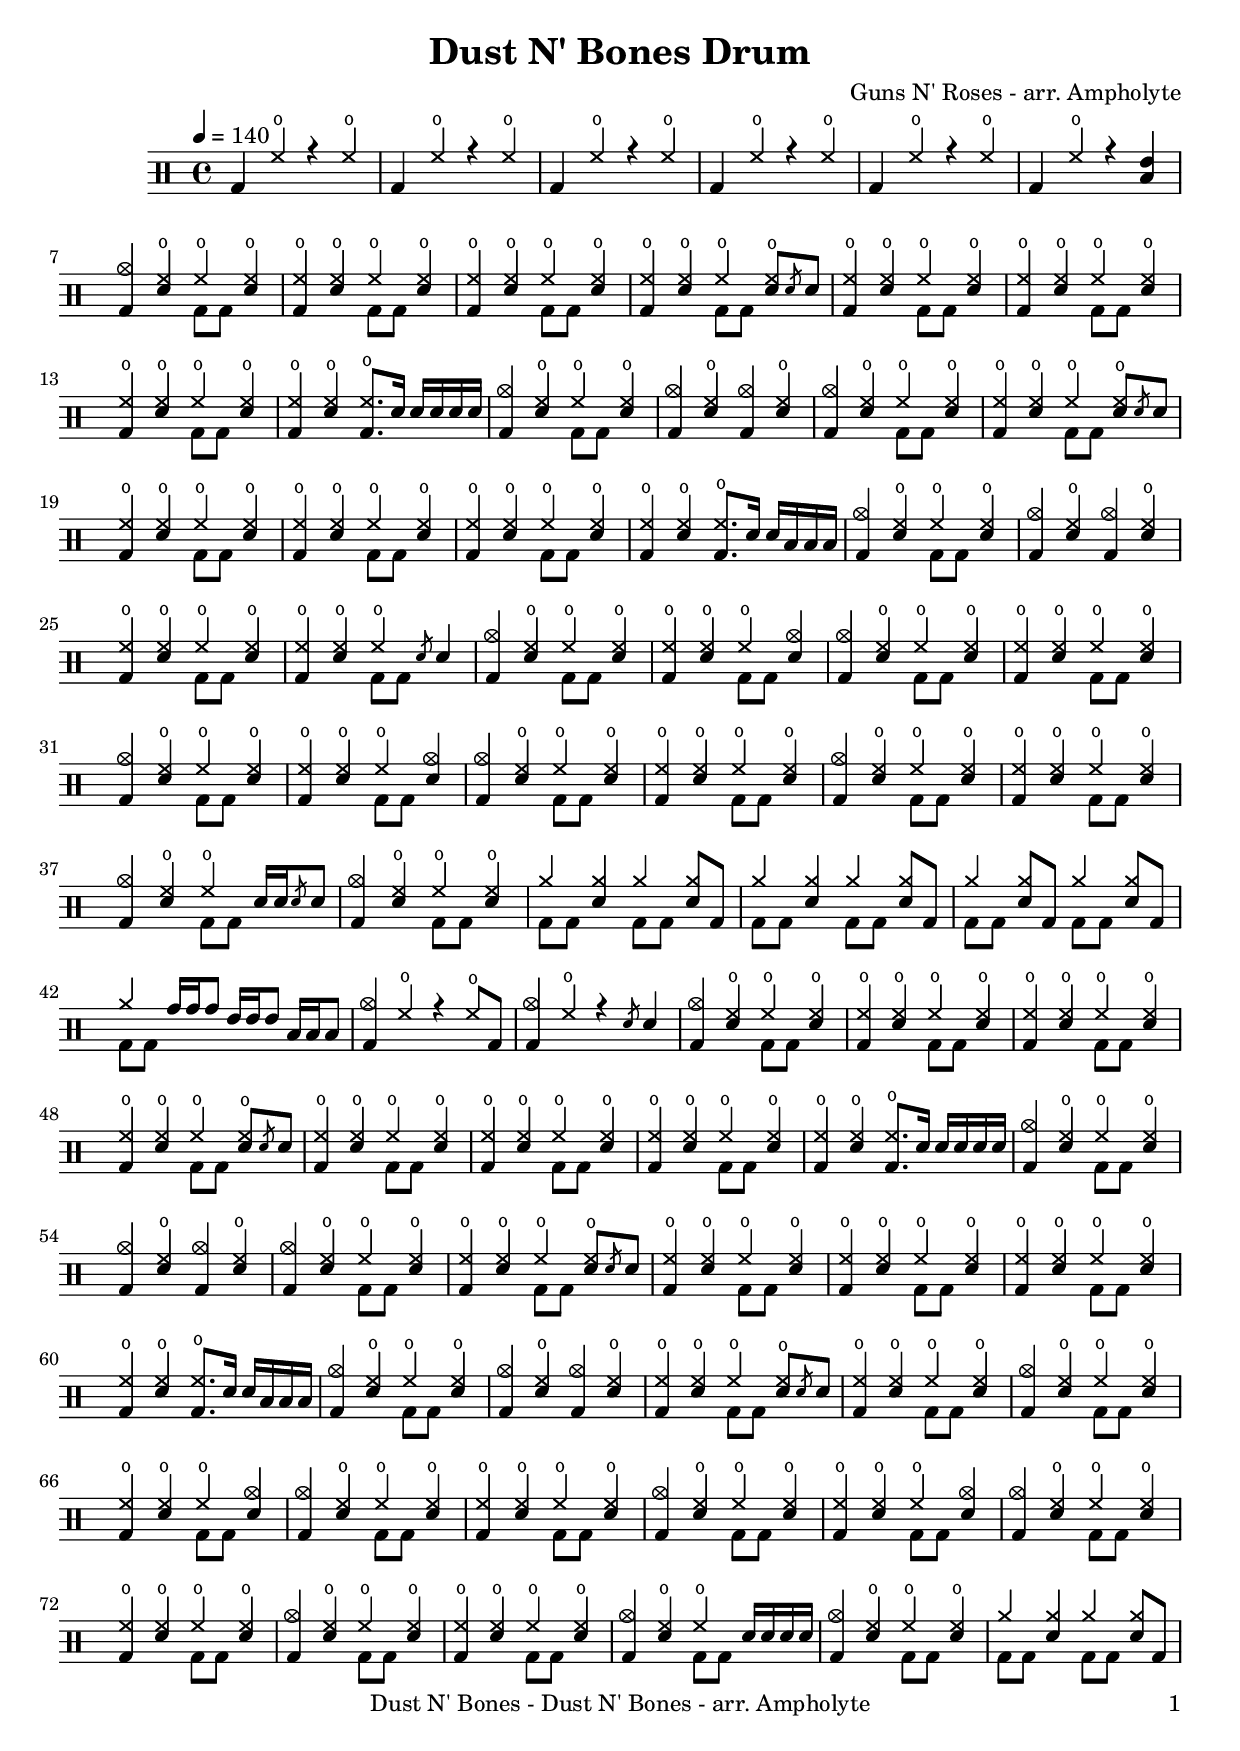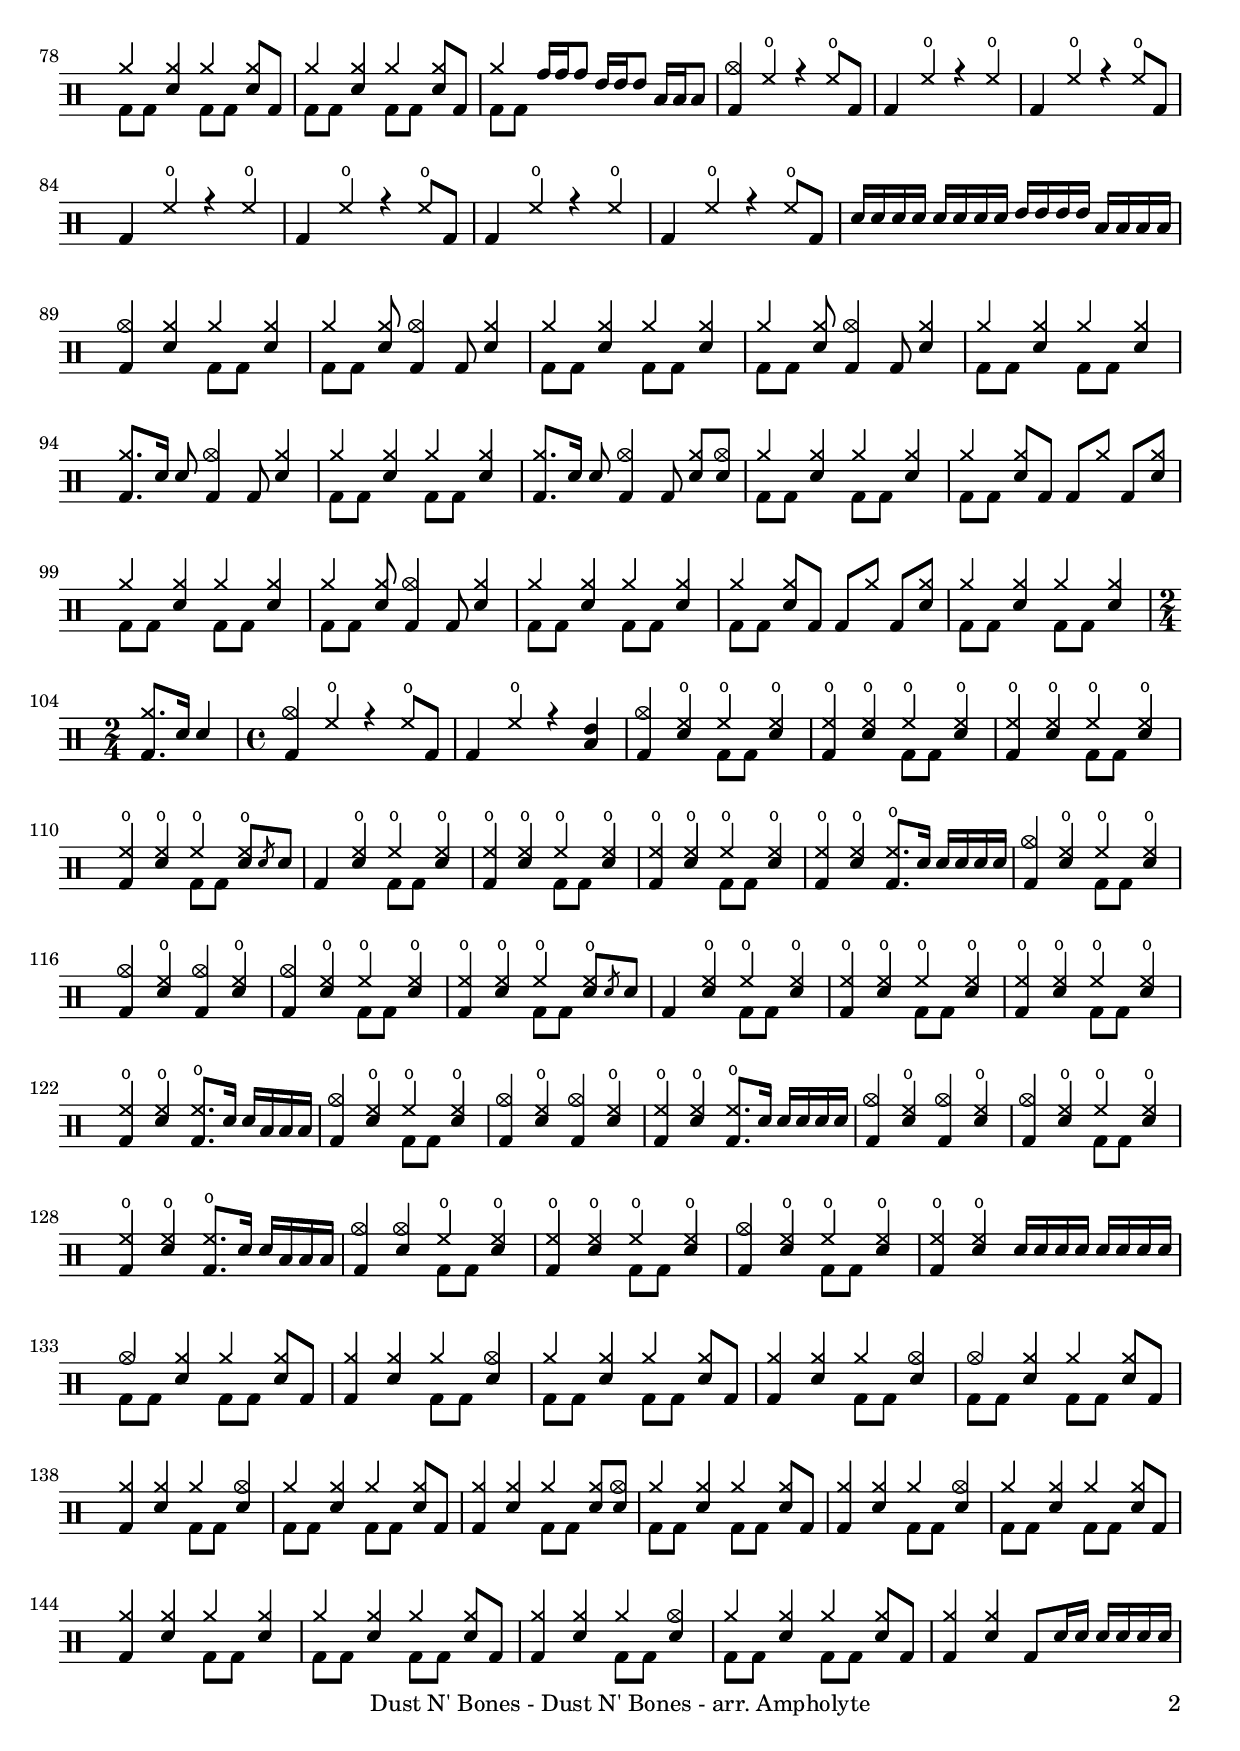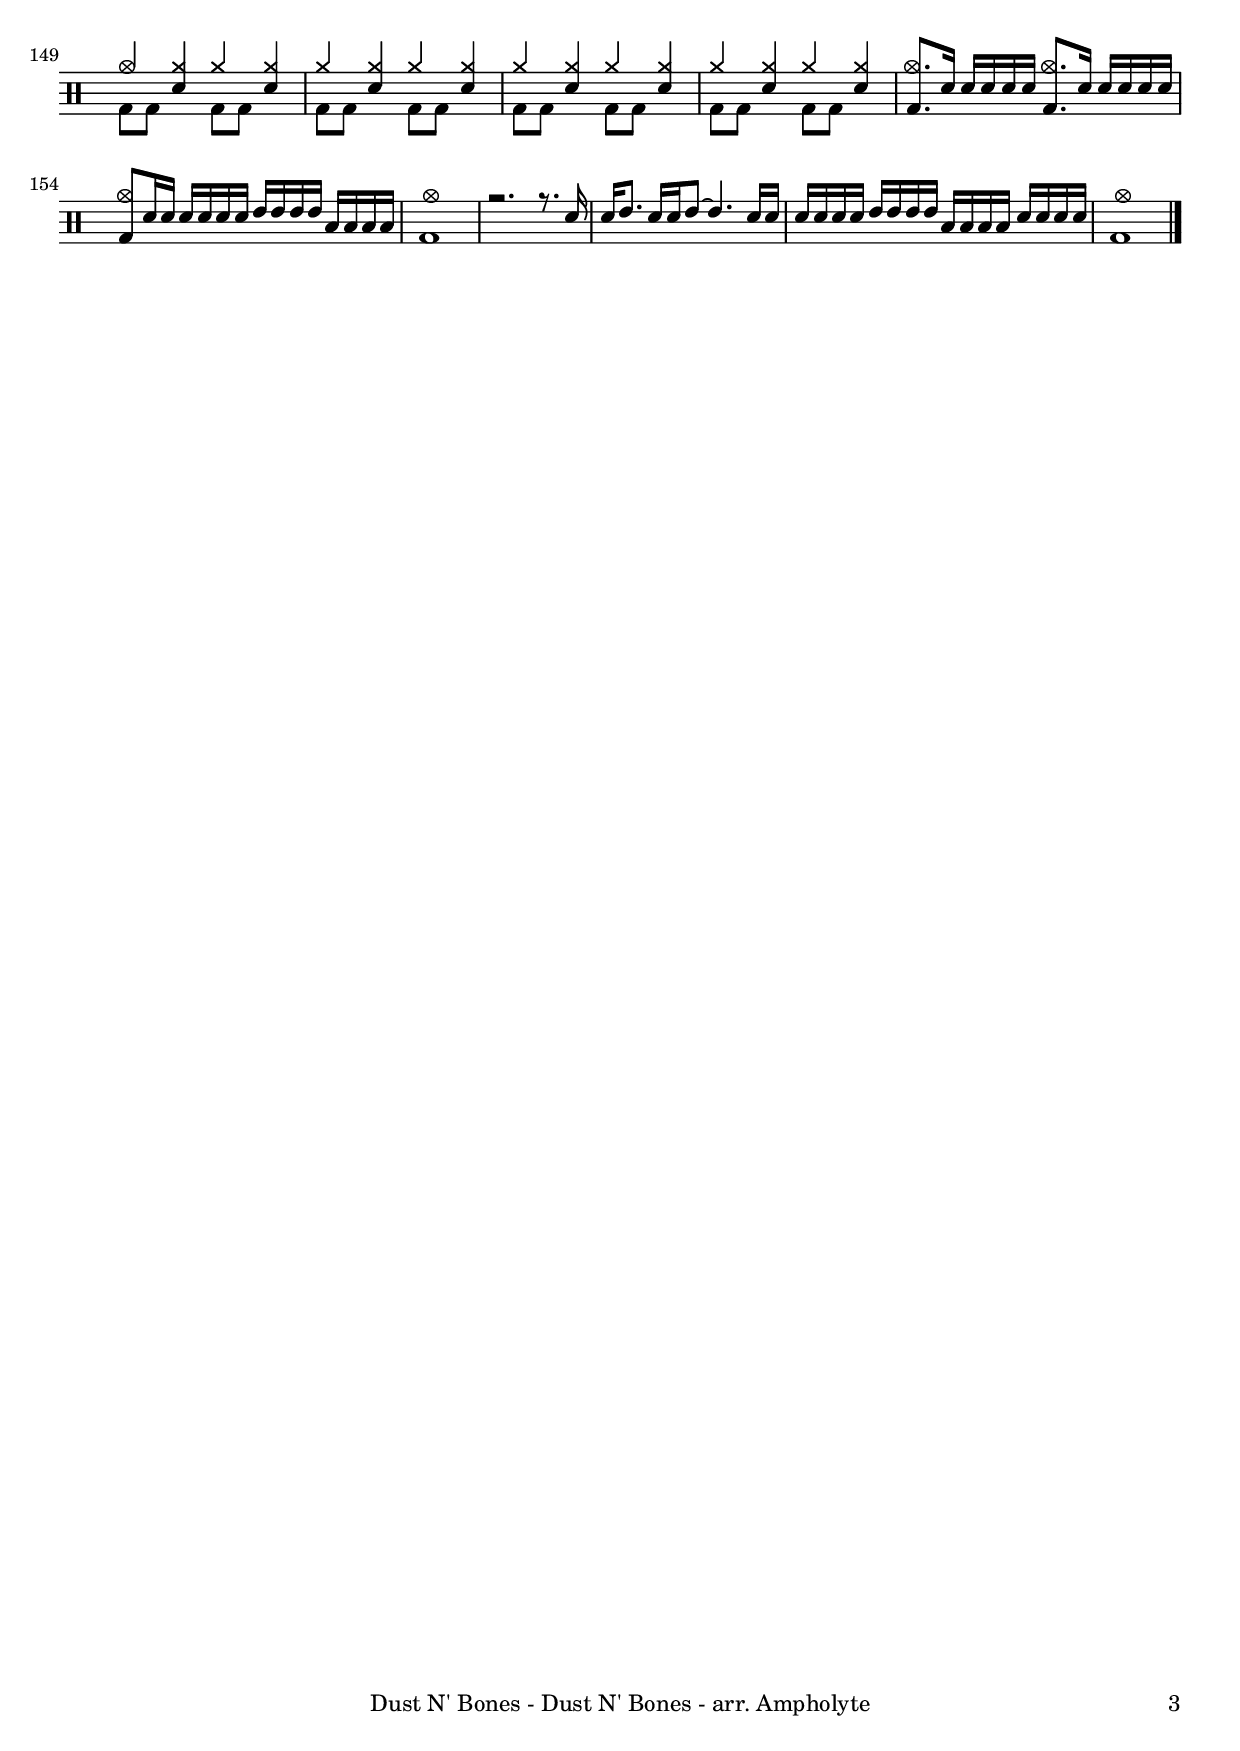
\version "2.12.3"

%{
  frappe baguette : ss
  grosse caisse : bd
  caisse claire : sn
  tom aigu : tomh
  tom medium : tommh
  tom basse : toml
  charleston : hh
  charleston ouvert : hho
  charleston mi-ouvert : hhho
  charleston ferme : hh
  pedale charleston : hhp
  crach :  cymc
  ride : cymcb

  %}

  \header {
    title = "Dust N' Bones Drum"
    composer = "Guns N' Roses - arr. Ampholyte"
  }

  \paper {
    print-page-number = ##t
    print-first-page-number = ##t
    oddHeaderMarkup = \markup \null
    evenHeaderMarkup = \markup \null
    oddFooterMarkup = \markup {
      \fill-line {
        \on-the-fly \print-page-number-check-first
        \fromproperty #'header:"Dust N' Bones - Dust N' Bones - arr. Ampholyte"
        \fromproperty #'page:page-number-string
      }
    }
    evenFooterMarkup = \oddFooterMarkup

    % Pour reduire sur une seule page
    % system-system-spacing = #'((basic-distance . 0.1) (padding . 0))
    % ragged-last-bottom = ##f
    % ragged-bottom = ##f
  }

  \score {

    \new DrumStaff 
    << 
      \new DrumVoice = "1" { s1 *1 } % voix du haut (une mesure)
      \new DrumVoice = "2" { s1 *1 } % voix du bas (une mesure)
      % Permet de separer les croches par groupe de 2 
      \set Timing.beamExceptions = #'()
      \set Timing.baseMoment = #(ly:make-moment 1/4)
      \set Timing.beatStructure = #'(1 1 1 1)
      \drummode 
      { 
        << 
          \tempo 4 = 140 
          {
            bd4 hho r hho  
            bd4 hho r hho  
            bd4 hho r hho  
            bd4 hho r hho  
            bd4 hho r hho 
            bd4 hho r <tommh toml>

            % Mesure 7
            <cymc bd>4 <hho sn> hho <hho sn>
            <hho bd>4 <hho sn> hho <hho sn> 
            <hho bd>4 <hho sn> hho <hho sn> 
            <hho bd>4 <hho sn> hho <hho sn>8 \slashedGrace sn8 sn8 
            <hho bd>4 <hho sn> hho <hho sn> 
            <hho bd>4 <hho sn> hho <hho sn> 
            <hho bd>4 <hho sn> hho <hho sn> 
            <hho bd>4 <hho sn> <hho bd>8. sn16 sn sn sn sn

            % Mesure 15 
            <cymc bd>4 <hho sn> hho <hho sn>
            <cymc bd>4 <hho sn> <cymc bd> <hho sn>
            <cymc bd>4 <hho sn> hho <hho sn>
            <hho bd>4 <hho sn> hho <hho sn>8 \slashedGrace sn8 sn8 
            <hho bd>4 <hho sn> hho <hho sn>
            <hho bd>4 <hho sn> hho <hho sn>
            <hho bd>4 <hho sn> hho <hho sn>
            <hho bd>4 <hho sn> <hho bd>8. sn16 sn toml toml toml
           
            % Mesure 23
            <cymc bd>4 <hho sn> hho <hho sn>
            <cymc bd>4 <hho sn> <cymc bd> <hho sn>
            <hho bd>4 <hho sn> hho <hho sn>
            <hho bd>4 <hho sn> hho \slashedGrace sn8 sn4

            % Mesure 27
            <cymc bd>4 <hho sn> hho <hho sn>
            <hho bd>4 <hho sn> hho <cymc sn>
            <cymc bd>4 <hho sn> hho <hho sn>
            <hho bd>4 <hho sn> hho <hho sn>

            % Mesure 31
            <cymc bd>4 <hho sn> hho <hho sn>
            <hho bd>4 <hho sn> hho <cymc sn>
            <cymc bd>4 <hho sn> hho <hho sn>
            <hho bd>4 <hho sn> hho <hho sn>

            % Mesure 35
            <cymc bd>4 <hho sn> hho <hho sn>
            <hho bd>4 <hho sn> hho <hho sn>
            <cymc bd>4 <hho sn> hho sn16 sn \slashedGrace sn8 sn8 
            <cymc bd>4 <hho sn> hho <hho sn>

            % Mesure 39
            cymr4 <cymr sn> cymr <cymr sn>8 bd
            cymr4 <cymr sn> cymr <cymr sn>8 bd
            cymr4 <cymr sn>8 bd cymr4 <cymr sn>8 bd
            cymr4 tomh16 tomh tomh8 tommh16 tommh tommh8 toml16 toml toml8 

            % Mesure 43 
            <cymc bd>4 hho r hho8 bd
            <cymc bd>4 hho r \slashedGrace sn8 sn4
            <cymc bd>4 <hho sn> hho <hho sn>
            <hho bd>4 <hho sn> hho <hho sn>
            <hho bd>4 <hho sn> hho <hho sn>
            <hho bd>4 <hho sn> hho <hho sn>8 \slashedGrace sn8 sn8 
            <hho bd>4 <hho sn> hho <hho sn>
            <hho bd>4 <hho sn> hho <hho sn>
            <hho bd>4 <hho sn> hho <hho sn>
            <hho bd>4 <hho sn> <hho bd>8. sn16 sn sn sn sn

            % Mesure 53
            <cymc bd>4 <hho sn> hho <hho sn>
            <cymc bd>4 <hho sn> <cymc bd> <hho sn>
            <cymc bd>4 <hho sn> hho <hho sn>
            <hho bd>4 <hho sn> hho <hho sn>8 \slashedGrace sn8 sn8 
            <hho bd>4 <hho sn> hho <hho sn>
            <hho bd>4 <hho sn> hho <hho sn>
            <hho bd>4 <hho sn> hho <hho sn>
            <hho bd>4 <hho sn> <hho bd>8. sn16 sn toml toml toml

            % Mesure 61
            <cymc bd>4 <hho sn> hho <hho sn>
            <cymc bd>4 <hho sn> <cymc bd> <hho sn>
            <hho bd>4 <hho sn> hho <hho sn>8 \slashedGrace sn8 sn8
            <hho bd>4 <hho sn> hho <hho sn>
            <cymc bd>4 <hho sn> hho <hho sn>
            <hho bd>4 <hho sn> hho <cymc sn>
       
            % Mesure 67
            <cymc bd>4 <hho sn> hho <hho sn>
            <hho bd>4 <hho sn> hho <hho sn>
            <cymc bd>4 <hho sn> hho <hho sn>
            <hho bd>4 <hho sn> hho <cymc sn>
            <cymc bd>4 <hho sn> hho <hho sn>
            <hho bd>4 <hho sn> hho <hho sn>
            
            % Mesure 73
            <cymc bd>4 <hho sn> hho <hho sn>
            <hho bd>4 <hho sn> hho <hho sn>
            <cymc bd>4 <hho sn> hho sn16 sn sn sn
            <cymc bd>4 <hho sn> hho <hho sn>
            cymr4 <cymr sn> cymr <cymr sn>8 bd
            cymr4 <cymr sn> cymr <cymr sn>8 bd

            % Mesure 79
            cymr4 <cymr sn> cymr <cymr sn>8 bd
            cymr4 tomh16 tomh tomh8 tommh16 tommh tommh8 toml16 toml toml8
            <cymc bd>4 hho r hho8 bd
            bd4 hho r hho

            bd4 hho r hho8 bd
            bd4 hho r hho
            bd4 hho r hho8 bd
            bd4 hho r hho

            % Mesure 87
            bd4 hho r hho8 bd
            sn16 sn sn sn sn sn sn sn tommh tommh tommh tommh toml toml toml toml
            <cymc bd>4 <cymr sn> cymr <cymr sn>
            cymr4 <cymr sn>8 <cymc bd>4 bd8 <cymr sn>4
            cymr4 <cymr sn> cymr <cymr sn>
            cymr4 <cymr sn>8 <cymc bd>4 bd8 <cymr sn>4

            % Mesure 93
            cymr4 <cymr sn> cymr <cymr sn>
            <cymr bd>8. sn16 sn8 <cymc bd>4 bd8 <cymr sn>4
            cymr4 <cymr sn> cymr <cymr sn>
            <cymr bd>8. sn16 sn8 <cymc bd>4 bd8 <cymr sn>8 <cymc sn>
            cymr4 <cymr sn> cymr <cymr sn>
            cymr4 <cymr sn>8 bd bd cymr bd <cymr sn>

            % Mesure 99
            cymr4 <cymr sn> cymr <cymr sn>
            cymr4 <cymr sn>8 <cymc bd>4 bd8 <cymr sn>4
            cymr4 <cymr sn> cymr <cymr sn>
            cymr4 <cymr sn>8 bd bd cymr bd <cymr sn>
            cymr4 <cymr sn> cymr <cymr sn>
            \time 2/4 <cymr bd>8. sn16 sn4

            % Mesure 105
            \time 4/4
            <cymc bd>4 hho r hho8 bd
            bd4 hho r <tommh toml>
            <cymc bd>4 <hho sn> hho <hho sn>
            <hho bd>4 <hho sn> hho <hho sn>
            <hho bd>4 <hho sn> hho <hho sn>
            <hho bd>4 <hho sn> hho <hho sn>8 \slashedGrace sn8 sn8 

            % Mesure 111 
            bd4 <hho sn> hho <hho sn>
            <hho bd>4 <hho sn> hho <hho sn>
            <hho bd>4 <hho sn> hho <hho sn>
            <hho bd>4 <hho sn> <hho bd>8. sn16 sn sn sn sn
            <cymc bd>4 <hho sn> hho <hho sn>
            <cymc bd>4 <hho sn> <cymc bd> <hho sn>
           
            % Mesure 117
            <cymc bd>4 <hho sn> hho <hho sn>
            <hho bd>4 <hho sn> hho <hho sn>8 \slashedGrace sn8 sn8
            bd4 <hho sn> hho <hho sn>
            <hho bd>4 <hho sn> hho <hho sn>
            <hho bd>4 <hho sn> hho <hho sn>
            <hho bd>4 <hho sn> <hho bd>8. sn16 sn toml toml toml

            % Mesure 123
            <cymc bd>4 <hho sn> hho <hho sn>
            <cymc bd>4 <hho sn> <cymc bd> <hho sn>
            <hho bd>4 <hho sn> <hho bd>8. sn16 sn sn sn sn
            <cymc bd>4 <hho sn> <cymc bd> <hho sn>
            <cymc bd>4 <hho sn> hho <hho sn>
            <hho bd>4 <hho sn> <hho bd>8. sn16 sn toml toml toml

            % Mesure 129
            <cymc bd>4 <cymc sn> hho <hho sn>
            <hho bd>4 <hho sn> hho <hho sn>
            <cymc bd>4 <hho sn> hho <hho sn>
            <hho bd>4 <hho sn> sn16 sn sn sn sn sn sn sn
            cymc4 <cymr sn> cymr <cymr sn>8 bd
            <cymr bd>4 <cymr sn> cymr <cymc sn>

            % Mesure 135
            cymr4 <cymr sn> cymr <cymr sn>8 bd
            <cymr bd>4 <cymr sn> cymr <cymc sn>
            cymc4 <cymr sn> cymr <cymr sn>8 bd
            <cymr bd>4 <cymr sn> cymr <cymc sn>
            cymr4 <cymr sn> cymr <cymr sn>8 bd
            <cymr bd>4 <cymr sn> cymr <cymr sn>8 <cymc sn>8

            % Mesure 141
            cymr4 <cymr sn> cymr <cymr sn>8 bd
            <cymr bd>4 <cymr sn> cymr <cymc sn>
            cymr4 <cymr sn> cymr <cymr sn>8 bd
            <cymr bd>4 <cymr sn> cymr <cymr sn>
            cymr4 <cymr sn> cymr <cymr sn>8 bd
            <cymr bd>4 <cymr sn> cymr <cymc sn>

            % Mesure 147
            cymr4 <cymr sn> cymr <cymr sn>8 bd
            <cymr bd>4 <cymr sn> bd8 sn16 sn sn sn sn sn
            cymc4 <cymr sn> cymr <cymr sn>
            cymr4 <cymr sn> cymr <cymr sn>
            cymr4 <cymr sn> cymr <cymr sn>
            cymr4 <cymr sn> cymr <cymr sn>

            % Mesure 153
            <cymc bd>8. sn16 sn sn sn sn <cymc bd>8. sn16 sn sn sn sn
            <cymc bd>8 sn16 sn sn sn sn sn tommh tommh tommh tommh toml toml toml toml
            <cymc bd>1
            r2. r8. sn16
            sn16 tommh8. sn16 sn tommh8~ tommh4. sn16 sn
            sn16 sn sn sn tommh tommh tommh tommh toml toml toml toml sn sn sn sn
            <cymc bd>1  \bar "|."
             
          } 
          \\ 
          { 
            s1 
            s1 
            s1
            s1 
            s1 
            s1

            % Mesure 7
            s2 bd8 bd s4
            s2 bd8 bd s4
            s2 bd8 bd s4
            s2 bd8 bd s4
            s2 bd8 bd s4
            s2 bd8 bd s4
            s2 bd8 bd s4
            s1
           
            % Mesure 15 
            s2 bd8 bd s4 
            s1 
            s2 bd8 bd s4
            s2 bd8 bd s4
            s2 bd8 bd s4
            s2 bd8 bd s4
            s2 bd8 bd s4
            s1

            % Mesure 23
            s2 bd8 bd s4
            s1
            s2 bd8 bd s4
            s2 bd8 bd s4

            % Mesure 27
            s2 bd8 bd s4
            s2 bd8 bd s4
            s2 bd8 bd s4
            s2 bd8 bd s4

            % Mesure 31
            s2 bd8 bd s4
            s2 bd8 bd s4
            s2 bd8 bd s4
            s2 bd8 bd s4

            % Mesure 35
            s2 bd8 bd s4
            s2 bd8 bd s4
            s2 bd8 bd s4
            s2 bd8 bd s4
            
            % Mesure 39
            bd8 bd s4 bd8 bd s4
            bd8 bd s4 bd8 bd s4
            bd8 bd s4 bd8 bd s4
            bd8 bd s2.

            % Mesure 43 
            s1 
            s1
            s2 bd8 bd s4 
            s2 bd8 bd s4 
            s2 bd8 bd s4 
            s2 bd8 bd s4 
            s2 bd8 bd s4 
            s2 bd8 bd s4 
            s2 bd8 bd s4 
            s1

            % Mesure 53
            s2 bd8 bd s4 
            s1
            s2 bd8 bd s4 
            s2 bd8 bd s4 
            s2 bd8 bd s4 
            s2 bd8 bd s4 
            s2 bd8 bd s4 
            s1

            % Mesure 61
            s2 bd8 bd s4 
            s1
            s2 bd8 bd s4 
            s2 bd8 bd s4 
            s2 bd8 bd s4 
            s2 bd8 bd s4 

            % Mesure 67
            s2 bd8 bd s4 
            s2 bd8 bd s4 
            s2 bd8 bd s4 
            s2 bd8 bd s4 
            s2 bd8 bd s4 
            s2 bd8 bd s4 

            % Mesure 73
            s2 bd8 bd s4 
            s2 bd8 bd s4 
            s2 bd8 bd s4
            s2 bd8 bd s4
            bd8 bd s4 bd8 bd s4
            bd8 bd s4 bd8 bd s4

            % Mesure 79
            bd8 bd s4 bd8 bd s4
            bd8 bd s2.
            s1 
            s1
            s1
            s1
            s1
            s1

            % Mesure 85
            s1
            s1
            s2 bd8 bd s4
            bd8 bd s2.
            bd8 bd s4 bd8 bd s4
            bd8 bd s2.

            % Mesure 93
            bd8 bd s4 bd8 bd s4
            s1
            bd8 bd s4 bd8 bd s4
            s1
            bd8 bd s4 bd8 bd s4
            bd8 bd s2.

            % Mesure 99
            bd8 bd s4 bd8 bd s4
            bd8 bd s2.
            bd8 bd s4 bd8 bd s4
            bd8 bd s2.
            bd8 bd s4 bd8 bd s4
            \time 2/4 s2
            
            % Mesure 105
            \time 4/4
            s1
            s1
            s2 bd8 bd s4
            s2 bd8 bd s4
            s2 bd8 bd s4
            s2 bd8 bd s4
            
            % Mesure 111
            s2 bd8 bd s4
            s2 bd8 bd s4
            s2 bd8 bd s4
            s1
            s2 bd8 bd s4
            s1

            % Mesure 117
            s2 bd8 bd s4
            s2 bd8 bd s4
            s2 bd8 bd s4
            s2 bd8 bd s4
            s2 bd8 bd s4
            s1
           
            % Mesure 123
            s2 bd8 bd s4
            s1
            s1
            s1
            s2 bd8 bd s4
            s1

            % Mesure 129
            s2 bd8 bd s4
            s2 bd8 bd s4
            s2 bd8 bd s4
            s1 
            bd8 bd8 s4 bd8 bd s4
            s2 bd8 bd s4

            % Mesure 135
            bd8 bd8 s4 bd8 bd s4
            s2 bd8 bd s4
            bd8 bd8 s4 bd8 bd s4
            s2 bd8 bd s4
            bd8 bd8 s4 bd8 bd s4
            s2 bd8 bd s4
         
            % Mesure 141
            bd8 bd8 s4 bd8 bd s4
            s2 bd8 bd s4
            bd8 bd8 s4 bd8 bd s4
            s2 bd8 bd s4
            bd8 bd8 s4 bd8 bd s4
            s2 bd8 bd s4

            % Mesure 147
            bd8 bd8 s4 bd8 bd s4
            s1
            bd8 bd8 s4 bd8 bd s4
            bd8 bd8 s4 bd8 bd s4
            bd8 bd8 s4 bd8 bd s4
            bd8 bd8 s4 bd8 bd s4

            % Mesure 153
            s1
            s1
            s1
            s1  
            s1
            s1
            s1  \bar "|."
          } 

        >>

      } 
    >>

  }
